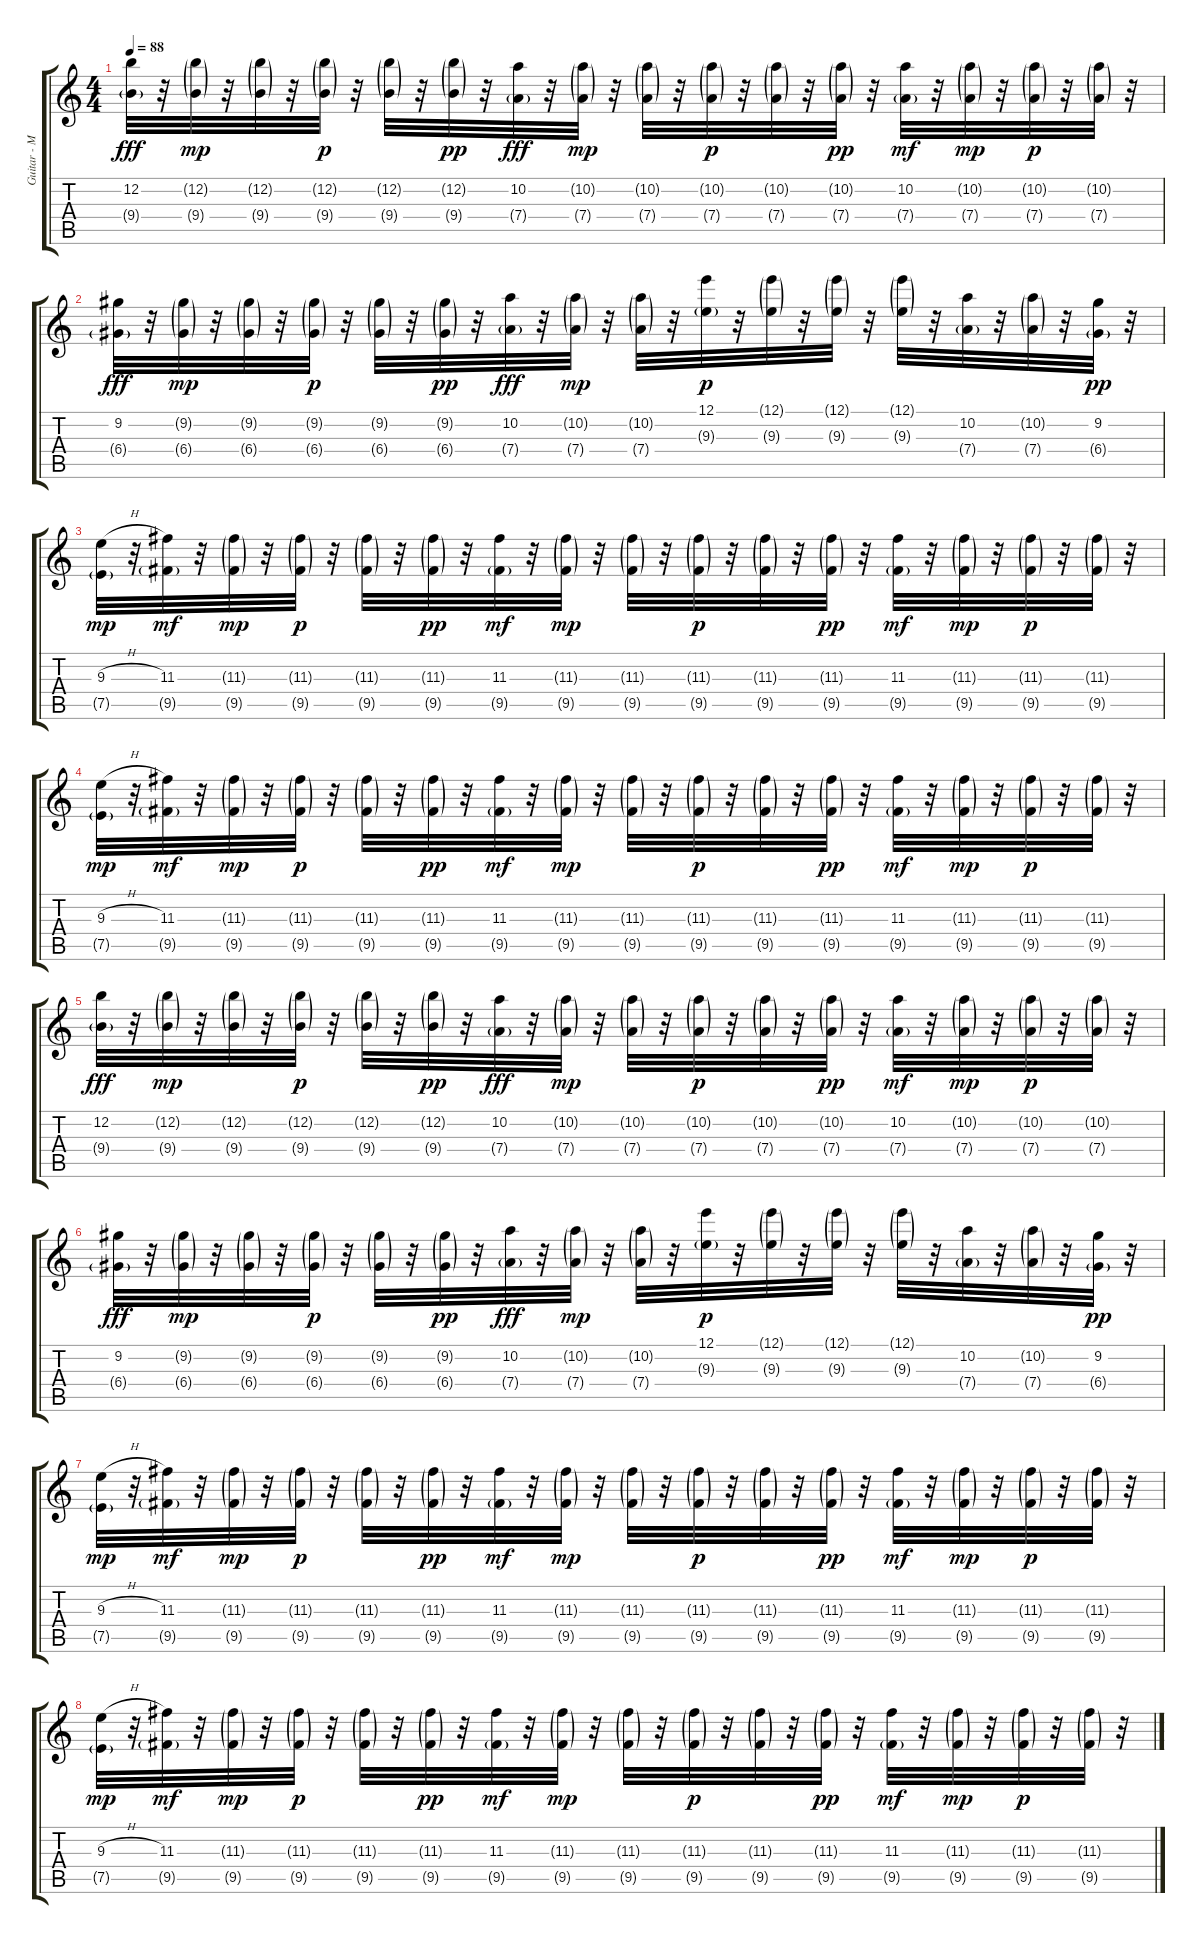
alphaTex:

\track ("Guitar - Mark Engles" "Guitar - M") {instrument distortionguitar}
\staff {score tabs}
\tuning (E4 B3 G3 D3 A2 E2) {hide}
\ts (4 4)
\tempo 88
\clef g2
\ks c
(12.2 9.4{g}).32{dy fff} r.32 (12.2{g} 9.4{g}).32{dy mp} r.32 (12.2{g} 9.4{g}).32 r.32 (12.2{g} 9.4{g}).32{dy p} r.32 (12.2{g} 9.4{g}).32 r.32 (12.2{g} 9.4{g}).32{dy pp} r.32 (10.2 7.4{g}).32{dy fff} r.32 (10.2{g} 7.4{g}).32{dy mp} r.32 (10.2{g} 7.4{g}).32 r.32 (10.2{g} 7.4{g}).32{dy p} r.32 (10.2{g} 7.4{g}).32 r.32 (10.2{g} 7.4{g}).32{dy pp} r.32 (10.2 7.4{g}).32{dy mf} r.32 (10.2{g} 7.4{g}).32{dy mp} r.32 (10.2{g} 7.4{g}).32{dy p} r.32 (10.2{g} 7.4{g}).32 r.32 |
(9.2 6.4{g}).32{dy fff} r.32 (9.2{g} 6.4{g}).32{dy mp} r.32 (9.2{g} 6.4{g}).32 r.32 (9.2{g} 6.4{g}).32{dy p} r.32 (9.2{g} 6.4{g}).32 r.32 (9.2{g} 6.4{g}).32{dy pp} r.32 (10.2 7.4{g}).32{dy fff} r.32 (10.2{g} 7.4{g}).32{dy mp} r.32 (10.2{g} 7.4{g}).32 r.32 (12.1 9.3{g}).32{dy p} r.32 (12.1{g} 9.3{g}).32 r.32 (12.1{g} 9.3{g}).32 r.32 (12.1{g} 9.3{g}).32 r.32 (10.2 7.4{g}).32 r.32 (10.2{g} 7.4{g}).32 r.32 (9.2 6.4{g}).32{dy pp} r.32 |
(9.3{h} 7.5{g}).32{dy mp} r.32 (11.3 9.5{g}).32{dy mf} r.32 (11.3{g} 9.5{g}).32{dy mp} r.32 (11.3{g} 9.5{g}).32{dy p} r.32 (11.3{g} 9.5{g}).32 r.32 (11.3{g} 9.5{g}).32{dy pp} r.32 (11.3 9.5{g}).32{dy mf} r.32 (11.3{g} 9.5{g}).32{dy mp} r.32 (11.3{g} 9.5{g}).32 r.32 (11.3{g} 9.5{g}).32{dy p} r.32 (11.3{g} 9.5{g}).32 r.32 (11.3{g} 9.5{g}).32{dy pp} r.32 (11.3 9.5{g}).32{dy mf} r.32 (11.3{g} 9.5{g}).32{dy mp} r.32 (11.3{g} 9.5{g}).32{dy p} r.32 (11.3{g} 9.5{g}).32 r.32 |
(9.3{h} 7.5{g}).32{dy mp} r.32 (11.3 9.5{g}).32{dy mf} r.32 (11.3{g} 9.5{g}).32{dy mp} r.32 (11.3{g} 9.5{g}).32{dy p} r.32 (11.3{g} 9.5{g}).32 r.32 (11.3{g} 9.5{g}).32{dy pp} r.32 (11.3 9.5{g}).32{dy mf} r.32 (11.3{g} 9.5{g}).32{dy mp} r.32 (11.3{g} 9.5{g}).32 r.32 (11.3{g} 9.5{g}).32{dy p} r.32 (11.3{g} 9.5{g}).32 r.32 (11.3{g} 9.5{g}).32{dy pp} r.32 (11.3 9.5{g}).32{dy mf} r.32 (11.3{g} 9.5{g}).32{dy mp} r.32 (11.3{g} 9.5{g}).32{dy p} r.32 (11.3{g} 9.5{g}).32 r.32 |
(12.2 9.4{g}).32{dy fff} r.32 (12.2{g} 9.4{g}).32{dy mp} r.32 (12.2{g} 9.4{g}).32 r.32 (12.2{g} 9.4{g}).32{dy p} r.32 (12.2{g} 9.4{g}).32 r.32 (12.2{g} 9.4{g}).32{dy pp} r.32 (10.2 7.4{g}).32{dy fff} r.32 (10.2{g} 7.4{g}).32{dy mp} r.32 (10.2{g} 7.4{g}).32 r.32 (10.2{g} 7.4{g}).32{dy p} r.32 (10.2{g} 7.4{g}).32 r.32 (10.2{g} 7.4{g}).32{dy pp} r.32 (10.2 7.4{g}).32{dy mf} r.32 (10.2{g} 7.4{g}).32{dy mp} r.32 (10.2{g} 7.4{g}).32{dy p} r.32 (10.2{g} 7.4{g}).32 r.32 |
(9.2 6.4{g}).32{dy fff} r.32 (9.2{g} 6.4{g}).32{dy mp} r.32 (9.2{g} 6.4{g}).32 r.32 (9.2{g} 6.4{g}).32{dy p} r.32 (9.2{g} 6.4{g}).32 r.32 (9.2{g} 6.4{g}).32{dy pp} r.32 (10.2 7.4{g}).32{dy fff} r.32 (10.2{g} 7.4{g}).32{dy mp} r.32 (10.2{g} 7.4{g}).32 r.32 (12.1 9.3{g}).32{dy p} r.32 (12.1{g} 9.3{g}).32 r.32 (12.1{g} 9.3{g}).32 r.32 (12.1{g} 9.3{g}).32 r.32 (10.2 7.4{g}).32 r.32 (10.2{g} 7.4{g}).32 r.32 (9.2 6.4{g}).32{dy pp} r.32 |
(9.3{h} 7.5{g}).32{dy mp} r.32 (11.3 9.5{g}).32{dy mf} r.32 (11.3{g} 9.5{g}).32{dy mp} r.32 (11.3{g} 9.5{g}).32{dy p} r.32 (11.3{g} 9.5{g}).32 r.32 (11.3{g} 9.5{g}).32{dy pp} r.32 (11.3 9.5{g}).32{dy mf} r.32 (11.3{g} 9.5{g}).32{dy mp} r.32 (11.3{g} 9.5{g}).32 r.32 (11.3{g} 9.5{g}).32{dy p} r.32 (11.3{g} 9.5{g}).32 r.32 (11.3{g} 9.5{g}).32{dy pp} r.32 (11.3 9.5{g}).32{dy mf} r.32 (11.3{g} 9.5{g}).32{dy mp} r.32 (11.3{g} 9.5{g}).32{dy p} r.32 (11.3{g} 9.5{g}).32 r.32 |
(9.3{h} 7.5{g}).32{dy mp} r.32 (11.3 9.5{g}).32{dy mf} r.32 (11.3{g} 9.5{g}).32{dy mp} r.32 (11.3{g} 9.5{g}).32{dy p} r.32 (11.3{g} 9.5{g}).32 r.32 (11.3{g} 9.5{g}).32{dy pp} r.32 (11.3 9.5{g}).32{dy mf} r.32 (11.3{g} 9.5{g}).32{dy mp} r.32 (11.3{g} 9.5{g}).32 r.32 (11.3{g} 9.5{g}).32{dy p} r.32 (11.3{g} 9.5{g}).32 r.32 (11.3{g} 9.5{g}).32{dy pp} r.32 (11.3 9.5{g}).32{dy mf} r.32 (11.3{g} 9.5{g}).32{dy mp} r.32 (11.3{g} 9.5{g}).32{dy p} r.32 (11.3{g} 9.5{g}).32 r.32
